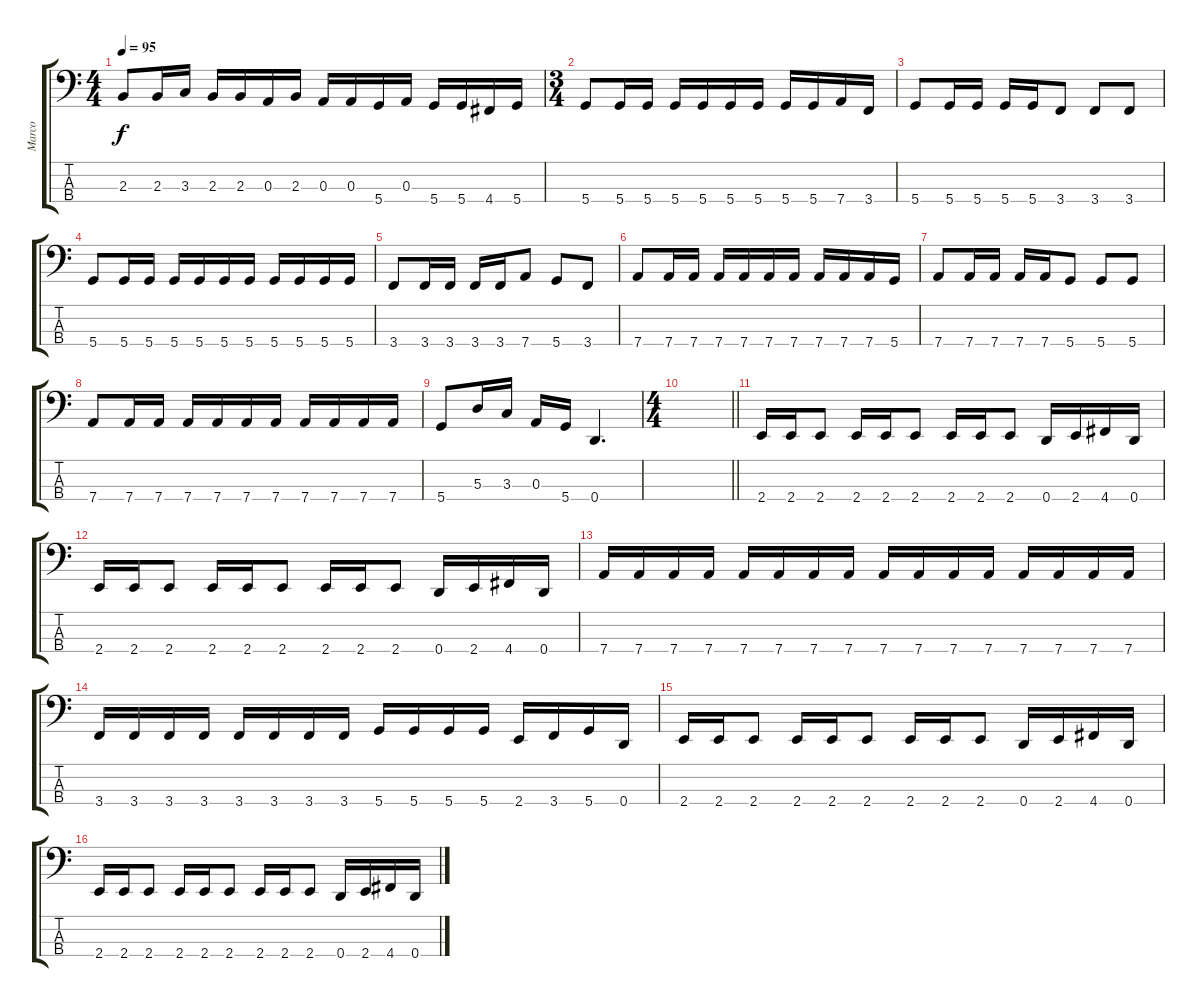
\track ("Marco" "Marco") {instrument electricbassfinger}
\staff {score tabs}
\tuning (G2 D2 A1 D1) {hide}
\ts (4 4)
\tempo 95
\clef f4
\ks c
2.3.8{dy f} 2.3.16 3.3.16 2.3.16 2.3.16 0.3.16 2.3.16 0.3.16 0.3.16 5.4.16 0.3.16 5.4.16 5.4.16 4.4.16 5.4.16 |
\ts (3 4)
5.4.8 5.4.16 5.4.16 5.4.16 5.4.16 5.4.16 5.4.16 5.4.16 5.4.16 7.4.16 3.4.16 |
5.4.8 5.4.16 5.4.16 5.4.16 5.4.16 3.4.8 3.4.8 3.4.8 |
5.4.8 5.4.16 5.4.16 5.4.16 5.4.16 5.4.16 5.4.16 5.4.16 5.4.16 5.4.16 5.4.16 |
3.4.8 3.4.16 3.4.16 3.4.16 3.4.16 7.4.8 5.4.8 3.4.8 |
7.4.8 7.4.16 7.4.16 7.4.16 7.4.16 7.4.16 7.4.16 7.4.16 7.4.16 7.4.16 5.4.16 |
7.4.8 7.4.16 7.4.16 7.4.16 7.4.16 5.4.8 5.4.8 5.4.8 |
7.4.8 7.4.16 7.4.16 7.4.16 7.4.16 7.4.16 7.4.16 7.4.16 7.4.16 7.4.16 7.4.16 |
5.4.8 5.3.16 3.3.16 0.3.16 5.4.16 0.4.4{d} |
\ts (4 4)
\barLineRight lightlight
|
2.4.16 2.4.16 2.4.8 2.4.16 2.4.16 2.4.8 2.4.16 2.4.16 2.4.8 0.4.16 2.4.16 4.4.16 0.4.16 |
2.4.16 2.4.16 2.4.8 2.4.16 2.4.16 2.4.8 2.4.16 2.4.16 2.4.8 0.4.16 2.4.16 4.4.16 0.4.16 |
7.4.16 7.4.16 7.4.16 7.4.16 7.4.16 7.4.16 7.4.16 7.4.16 7.4.16 7.4.16 7.4.16 7.4.16 7.4.16 7.4.16 7.4.16 7.4.16 |
3.4.16 3.4.16 3.4.16 3.4.16 3.4.16 3.4.16 3.4.16 3.4.16 5.4.16 5.4.16 5.4.16 5.4.16 2.4.16 3.4.16 5.4.16 0.4.16 |
2.4.16 2.4.16 2.4.8 2.4.16 2.4.16 2.4.8 2.4.16 2.4.16 2.4.8 0.4.16 2.4.16 4.4.16 0.4.16 |
2.4.16 2.4.16 2.4.8 2.4.16 2.4.16 2.4.8 2.4.16 2.4.16 2.4.8 0.4.16 2.4.16 4.4.16 0.4.16
